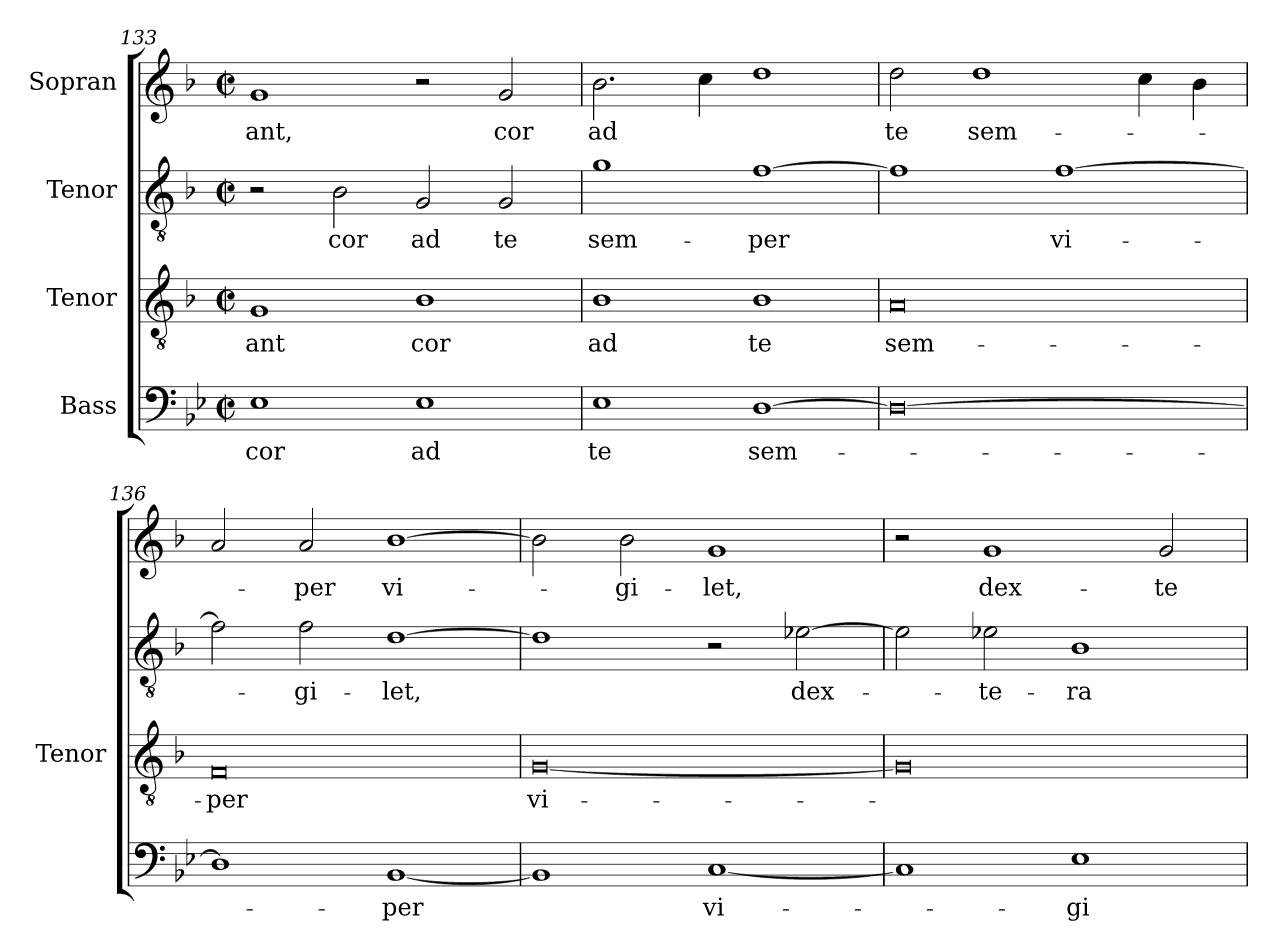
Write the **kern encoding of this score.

**kern	**text	**kern	**text	**kern	**text	**kern	**text
*part4	*part4	*part3	*part3	*part2	*part2	*part1	*part1
*staff4	*staff4	*staff3	*staff3	*staff2	*staff2	*staff1	*staff1
*I"Bass	*	*I"Tenor	*	*I"Tenor	*	*I"Sopran	*
*	*	*I'Tenor	*	*	*	*	*
*clefF4	*	*clefGv2	*	*clefGv2	*	*clefG2	*
*	*	*ITrd7c12	*	*ITrd7c12	*	*	*
*k[b-e-]	*	*k[b-]	*	*k[b-]	*	*k[b-]	*
*B-:	*	*F:	*	*F:	*	*F:	*
*M2/2	*	*M2/2	*	*M2/2	*	*M2/2	*
*met(c|)	*	*met(c|)	*	*met(c|)	*	*met(c|)	*
=133	=133	=133	=133	=133	=133	=133	=133
!	!LO:LY:b:color=#000000	!	!	!	!	!	!
!	!	!	!LO:LY:b:color=#000000	!	!	!	!
!	!	!	!	!	!	!	!LO:LY:b:color=#000000
1E-i	cor	1GGi	-ant	2r	.	1gi	-ant,
!	!	!	!	!	!LO:LY:b:color=#000000	!	!
.	.	.	.	2BB-i\	cor	.	.
!	!LO:LY:b:color=#000000	!	!	!	!	!	!
!	!	!	!LO:LY:b:color=#000000	!	!	!	!
!	!	!	!	!	!LO:LY:b:color=#000000	!	!
1E-i	ad	1BB-i	cor	2GGi/	ad	2r	.
!	!	!	!	!	!LO:LY:b:color=#000000	!	!
!	!	!	!	!	!	!	!LO:LY:b:color=#000000
.	.	.	.	2GGi/	te	2gi/	cor
=134	=134	=134	=134	=134	=134	=134	=134
!	!LO:LY:b:color=#000000	!	!	!	!	!	!
!	!	!	!LO:LY:b:color=#000000	!	!	!	!
!	!	!	!	!	!LO:LY:b:color=#000000	!	!
!	!	!	!	!	!	!	!LO:LY:b:color=#000000
1E-i	te	1BB-i	ad	1Gi	sem-	2.b-i\	ad
.	.	.	.	.	.	4cci\	.
!	!LO:LY:b:color=#000000	!	!	!	!	!	!
!	!	!	!LO:LY:b:color=#000000	!	!	!	!
!	!	!	!	!	!LO:LY:b:color=#000000	!	!
[>1Di	sem-	1BB-i	te	[>1Fi	-per	1ddi	.
=135	=135	=135	=135	=135	=135	=135	=135
!	!	!	!LO:LY:b:color=#000000	!	!	!	!
!	!	!	!	!	!	!	!LO:LY:b:color=#000000
0Di_>	.	0AAi	sem-	1Fi]	.	2ddi\	te
!	!	!	!	!	!	!	!LO:LY:b:color=#000000
.	.	.	.	.	.	1ddi	sem-
!	!	!	!	!	!LO:LY:b:color=#000000	!	!
.	.	.	.	[>1Fi	vi-	.	.
.	.	.	.	.	.	4cci\	.
.	.	.	.	.	.	4b-i\	.
=136	=136	=136	=136	=136	=136	=136	=136
!	!	!	!LO:LY:b:color=#000000	!	!	!	!
1Di]	.	0FFi	-per	2Fi\]	.	2ai/	.
!	!	!	!	!	!LO:LY:b:color=#000000	!	!
!	!	!	!	!	!	!	!LO:LY:b:color=#000000
.	.	.	.	2Fi\	-gi-	2ai/	-per
!	!LO:LY:b:color=#000000	!	!	!	!	!	!
!	!	!	!	!	!LO:LY:b:color=#000000	!	!
!	!	!	!	!	!	!	!LO:LY:b:color=#000000
[<1BB-i	-per	.	.	[>1Di	-let,	[>1b-i	vi-
=137	=137	=137	=137	=137	=137	=137	=137
!	!	!	!LO:LY:b:color=#000000	!	!	!	!
1BB-i]	.	[<0GGi	vi-	1Di]	.	2b-i\]	.
!	!	!	!	!	!	!	!LO:LY:b:color=#000000
.	.	.	.	.	.	2b-i\	-gi-
!	!LO:LY:b:color=#000000	!	!	!	!	!	!
!	!	!	!	!	!	!	!LO:LY:b:color=#000000
[<1Ci	vi-	.	.	2r	.	1gi	-let,
!	!	!	!	!	!LO:LY:b:color=#000000	!	!
.	.	.	.	[>2E-Xi\	dex-	.	.
!!LO:LB:g=z
=138	=138	=138	=138	=138	=138	=138	=138
1Ci]	.	0GGi]	.	2E-i\]	.	2r	.
!	!	!	!	!	!LO:LY:b:color=#000000	!	!
!	!	!	!	!	!	!	!LO:LY:b:color=#000000
.	.	.	.	2E-Xi\	-te-	1gi	dex-
!	!LO:LY:b:color=#000000	!	!	!	!	!	!
!	!	!	!	!	!LO:LY:b:color=#000000	!	!
1E-i	-gi-	.	.	1BB-i	-ra	.	.
!	!	!	!	!	!	!	!LO:LY:b:color=#000000
.	.	.	.	.	.	2gi/	-te-
=	=	=	=	=	=	=	=
*-	*-	*-	*-	*-	*-	*-	*-
